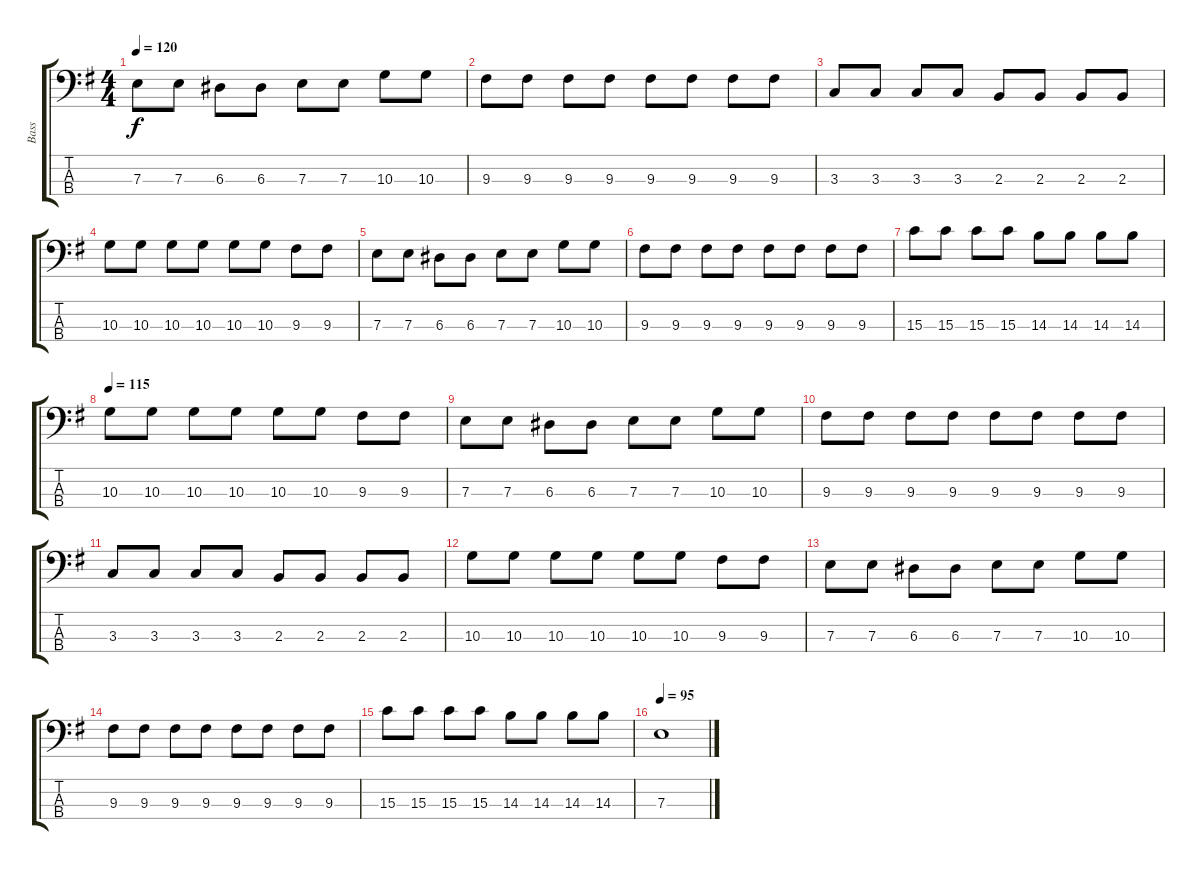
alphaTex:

\track ("Bass" "Bass") {instrument electricbasspick}
\staff {score tabs}
\tuning (G2 D2 A1 D1) {hide}
\ts (4 4)
\tempo 120
\clef f4
\ks g
7.3.8{dy f} 7.3.8 6.3.8 6.3.8 7.3.8 7.3.8 10.3.8 10.3.8 |
9.3.8 9.3.8 9.3.8 9.3.8 9.3.8 9.3.8 9.3.8 9.3.8 |
3.3.8 3.3.8 3.3.8 3.3.8 2.3.8 2.3.8 2.3.8 2.3.8 |
10.3.8 10.3.8 10.3.8 10.3.8 10.3.8 10.3.8 9.3.8 9.3.8 |
7.3.8 7.3.8 6.3.8 6.3.8 7.3.8 7.3.8 10.3.8 10.3.8 |
9.3.8 9.3.8 9.3.8 9.3.8 9.3.8 9.3.8 9.3.8 9.3.8 |
15.3.8 15.3.8 15.3.8 15.3.8 14.3.8 14.3.8 14.3.8 14.3.8 |
\tempo 115
10.3.8 10.3.8 10.3.8 10.3.8 10.3.8 10.3.8 9.3.8 9.3.8 |
7.3.8 7.3.8 6.3.8 6.3.8 7.3.8 7.3.8 10.3.8 10.3.8 |
9.3.8 9.3.8 9.3.8 9.3.8 9.3.8 9.3.8 9.3.8 9.3.8 |
3.3.8 3.3.8 3.3.8 3.3.8 2.3.8 2.3.8 2.3.8 2.3.8 |
10.3.8 10.3.8 10.3.8 10.3.8 10.3.8 10.3.8 9.3.8 9.3.8 |
7.3.8 7.3.8 6.3.8 6.3.8 7.3.8 7.3.8 10.3.8 10.3.8 |
9.3.8 9.3.8 9.3.8 9.3.8 9.3.8 9.3.8 9.3.8 9.3.8 |
15.3.8 15.3.8 15.3.8 15.3.8 14.3.8 14.3.8 14.3.8 14.3.8 |
\tempo 95
7.3.1
